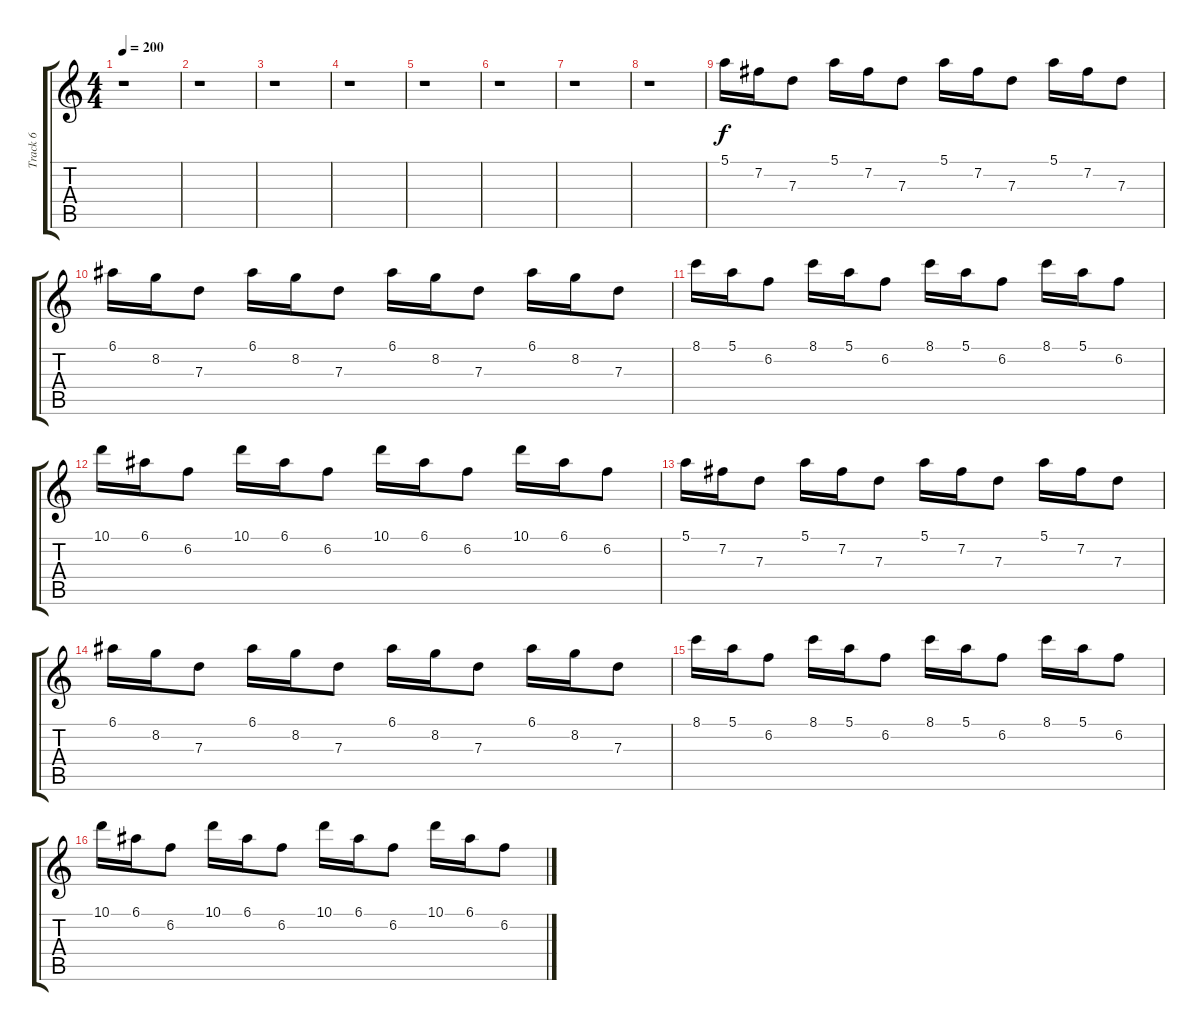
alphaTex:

\track ("Track 6" "Track 6") {instrument overdrivenguitar}
\staff {score tabs}
\tuning (E4 B3 G3 D3 A2 E2) {hide}
\ts (4 4)
\tempo 200
\clef g2
\ks c
r.1{dy f} |
r.1 |
r.1 |
r.1 |
r.1 |
r.1 |
r.1 |
r.1 |
5.1.16 7.2.16 7.3.8 5.1.16 7.2.16 7.3.8 5.1.16 7.2.16 7.3.8 5.1.16 7.2.16 7.3.8 |
6.1.16 8.2.16 7.3.8 6.1.16 8.2.16 7.3.8 6.1.16 8.2.16 7.3.8 6.1.16 8.2.16 7.3.8 |
8.1.16 5.1.16 6.2.8 8.1.16 5.1.16 6.2.8 8.1.16 5.1.16 6.2.8 8.1.16 5.1.16 6.2.8 |
10.1.16 6.1.16 6.2.8 10.1.16 6.1.16 6.2.8 10.1.16 6.1.16 6.2.8 10.1.16 6.1.16 6.2.8 |
5.1.16 7.2.16 7.3.8 5.1.16 7.2.16 7.3.8 5.1.16 7.2.16 7.3.8 5.1.16 7.2.16 7.3.8 |
6.1.16 8.2.16 7.3.8 6.1.16 8.2.16 7.3.8 6.1.16 8.2.16 7.3.8 6.1.16 8.2.16 7.3.8 |
8.1.16 5.1.16 6.2.8 8.1.16 5.1.16 6.2.8 8.1.16 5.1.16 6.2.8 8.1.16 5.1.16 6.2.8 |
10.1.16 6.1.16 6.2.8 10.1.16 6.1.16 6.2.8 10.1.16 6.1.16 6.2.8 10.1.16 6.1.16 6.2.8
